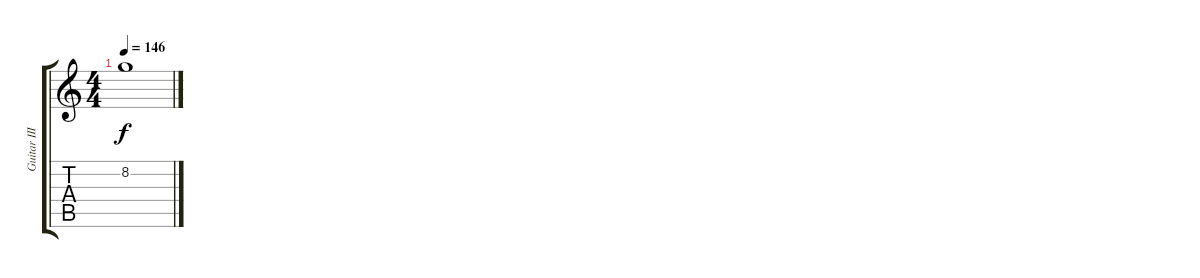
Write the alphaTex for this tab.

\track ("Guitar III" "Guitar III") {instrument overdrivenguitar}
\staff {score tabs}
\tuning (E4 B3 G3 D3 A2 E2) {hide}
\ts (4 4)
\tempo 146
\clef g2
\ks c
8.2{t}.1{dy f}
